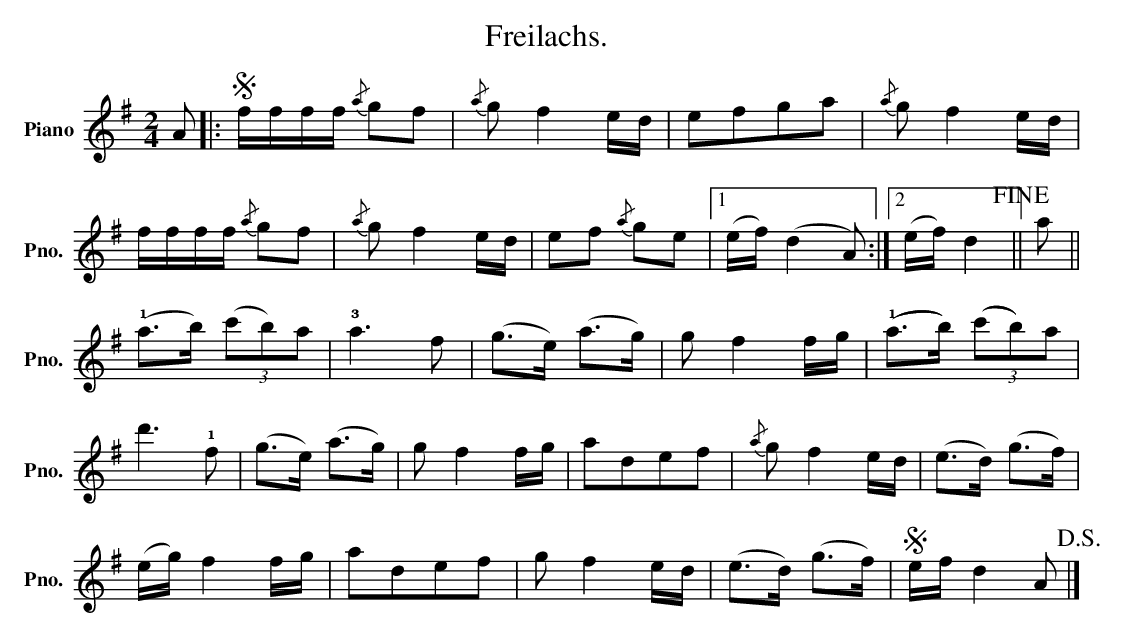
X:1
T:Freilachs.
L:1/8
M:2/4
K:Dmix
V:1 treble nm="Piano" snm="Pno."
V:1
 A |:S f/f/f/f/{/a} gf |{/a} g f2 e/d/ | efga |{/a} g f2 e/d/ |$ f/f/f/f/{/a} gf |{/a} g f2 e/d/ | %7
 ef{/a} ge |1 (e/f/) (d2 A) :|2 (e/f/) d2!fine! || a ||$ (!1!a>b) (3(c'b)a | !3!a3 f | %13
 (g>e) (a>g) | g f2 f/g/ | ((!1!a>b)) (3((c'b))a |$ d'3 !1!f | (g>e) (a>g) | g f2 f/g/ | adef | %20
{/a} g f2 e/d/ | (e>d) (g>f) |$ (e/g/) f2 f/g/ | adef | g f2 e/d/ | (e>d) (g>f) | %26
S e/f/ d2 A!D.S.! |] %27
